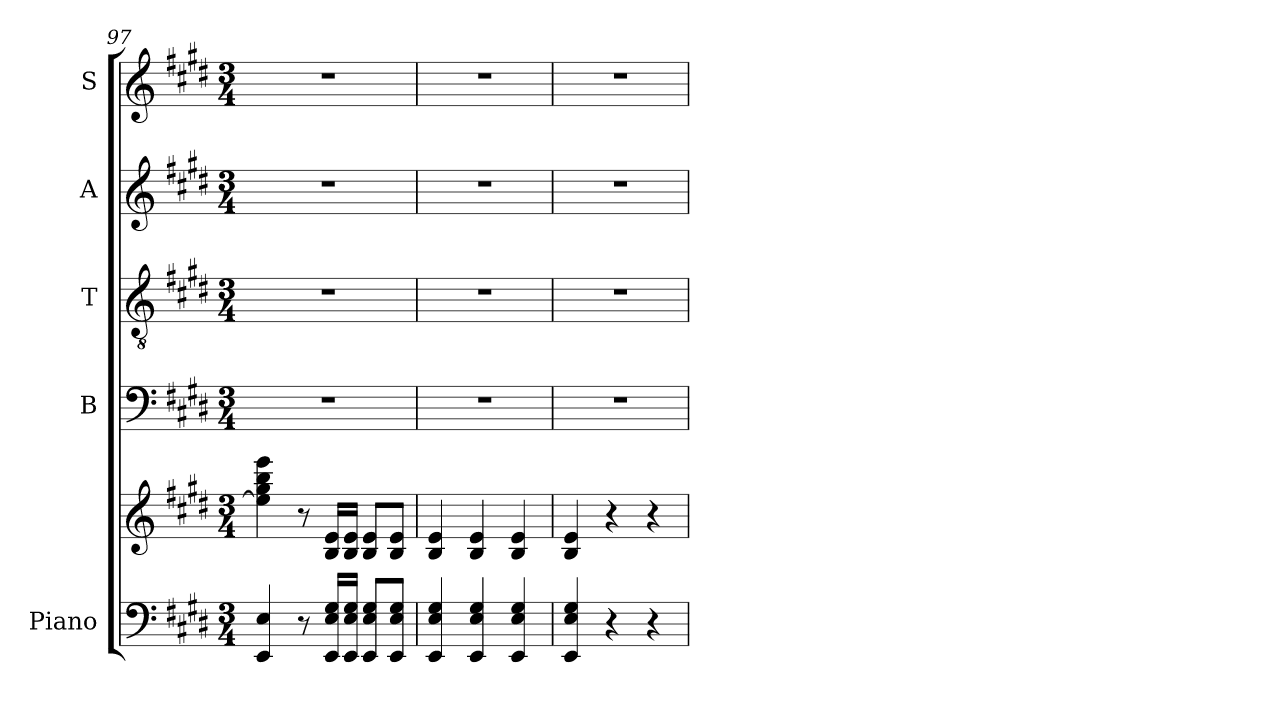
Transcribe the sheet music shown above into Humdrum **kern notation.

**kern	**kern	**kern	**kern	**kern	**kern
*part5	*part5	*part4	*part3	*part2	*part1
*staff6	*staff5	*staff4	*staff3	*staff2	*staff1
*I"Piano	*	*I"B	*I"T	*I"A	*I"S
*I'Pno	*	*I'B	*I'T	*I'A	*I'S
!!LO:LB:g=z
*clefF4	*clefG2	*clefF4	*clefGv2	*clefG2	*clefG2
*k[f#c#g#d#]	*k[f#c#g#d#]	*k[f#c#g#d#]	*k[f#c#g#d#]	*k[f#c#g#d#]	*k[f#c#g#d#]
*M3/4	*M3/4	*M3/4	*M3/4	*M3/4	*M3/4
=97	=97	=97	=97	=97	=97
4EE/ 4E/	4ee\] 4gg#\ 4bb\ 4eee\	2.r	2.r	2.r	2.r
8r	8r	.	.	.	.
16EE/ 16E/ 16G#/LL	16B/ 16e/LL	.	.	.	.
16EE/ 16E/ 16G#/JJ	16B/ 16e/JJ	.	.	.	.
8EE/ 8E/ 8G#/L	8B/ 8e/L	.	.	.	.
8EE/ 8E/ 8G#/J	8B/ 8e/J	.	.	.	.
=98	=98	=98	=98	=98	=98
4EE/ 4E/ 4G#/	4B/ 4e/	2.r	2.r	2.r	2.r
4EE/ 4E/ 4G#/	4B/ 4e/	.	.	.	.
4EE/ 4E/ 4G#/	4B/ 4e/	.	.	.	.
=99	=99	=99	=99	=99	=99
4EE/ 4E/ 4G#/	4B/ 4e/	2.r	2.r	2.r	2.r
4r	4r	.	.	.	.
4r	4r	.	.	.	.
=	=	=	=	=	=
*-	*-	*-	*-	*-	*-
